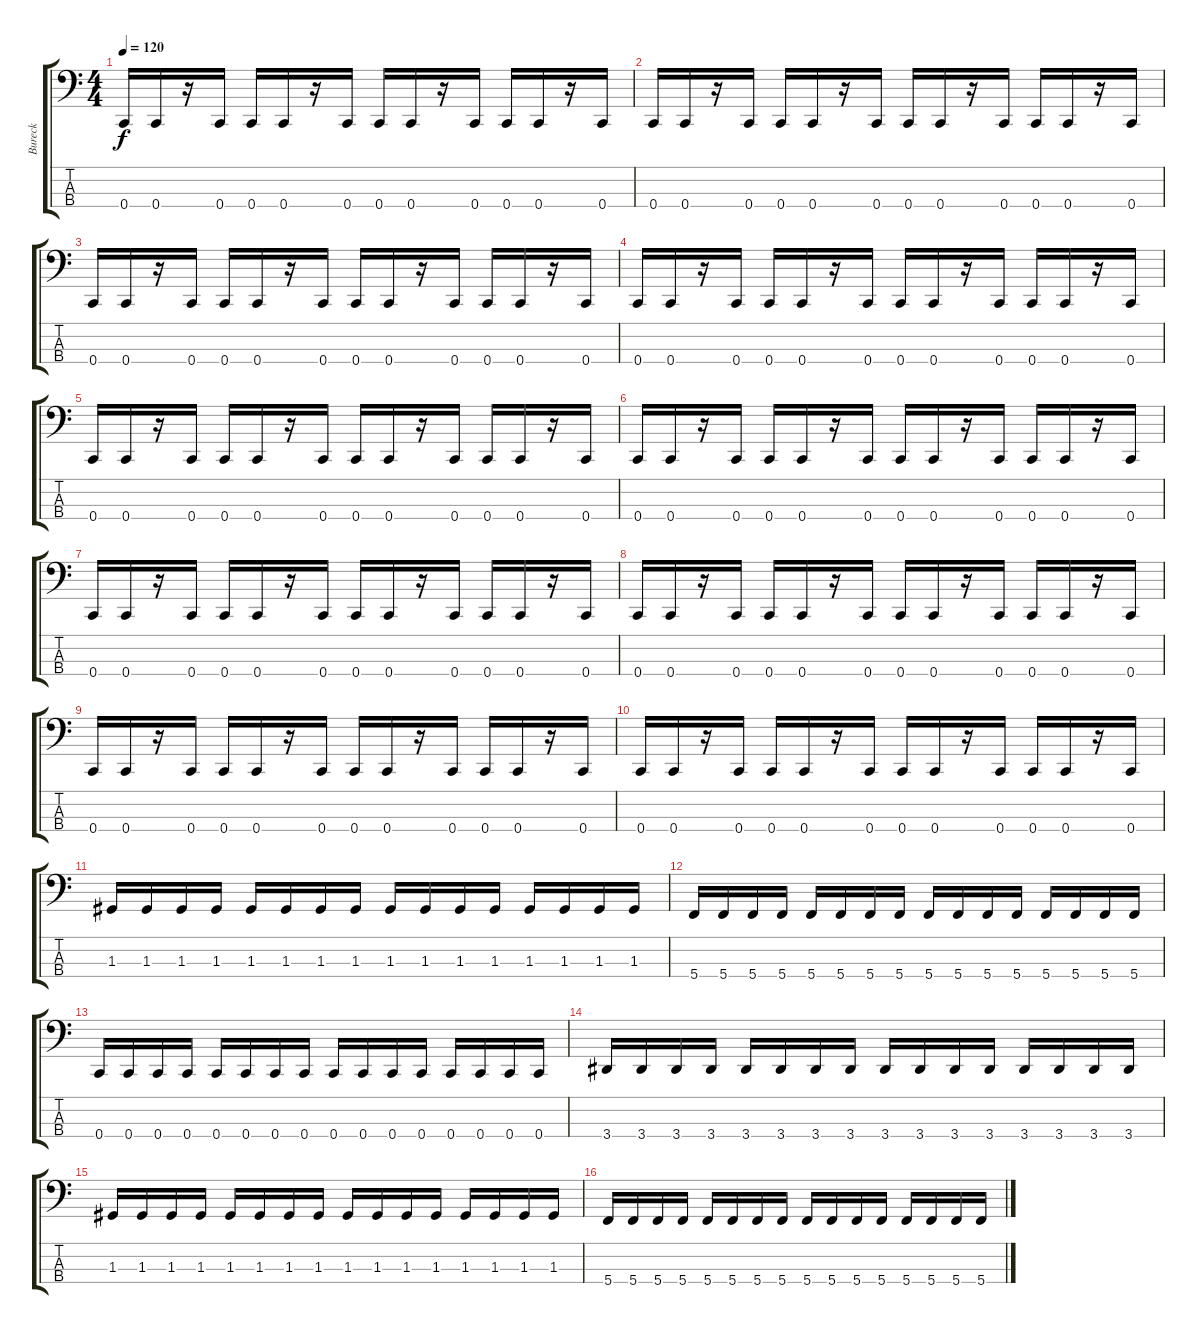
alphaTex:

\track ("Bureck" "Bureck") {instrument electricbasspick}
\staff {score tabs}
\tuning (F2 C2 G1 C1) {hide}
\ts (4 4)
\tempo 120
\clef f4
\ks c
0.4.16{dy f} 0.4.16 r.16 0.4.16 0.4.16 0.4.16 r.16 0.4.16 0.4.16 0.4.16 r.16 0.4.16 0.4.16 0.4.16 r.16 0.4.16 |
0.4.16 0.4.16 r.16 0.4.16 0.4.16 0.4.16 r.16 0.4.16 0.4.16 0.4.16 r.16 0.4.16 0.4.16 0.4.16 r.16 0.4.16 |
0.4.16 0.4.16 r.16 0.4.16 0.4.16 0.4.16 r.16 0.4.16 0.4.16 0.4.16 r.16 0.4.16 0.4.16 0.4.16 r.16 0.4.16 |
0.4.16 0.4.16 r.16 0.4.16 0.4.16 0.4.16 r.16 0.4.16 0.4.16 0.4.16 r.16 0.4.16 0.4.16 0.4.16 r.16 0.4.16 |
0.4.16 0.4.16 r.16 0.4.16 0.4.16 0.4.16 r.16 0.4.16 0.4.16 0.4.16 r.16 0.4.16 0.4.16 0.4.16 r.16 0.4.16 |
0.4.16 0.4.16 r.16 0.4.16 0.4.16 0.4.16 r.16 0.4.16 0.4.16 0.4.16 r.16 0.4.16 0.4.16 0.4.16 r.16 0.4.16 |
0.4.16 0.4.16 r.16 0.4.16 0.4.16 0.4.16 r.16 0.4.16 0.4.16 0.4.16 r.16 0.4.16 0.4.16 0.4.16 r.16 0.4.16 |
0.4.16 0.4.16 r.16 0.4.16 0.4.16 0.4.16 r.16 0.4.16 0.4.16 0.4.16 r.16 0.4.16 0.4.16 0.4.16 r.16 0.4.16 |
0.4.16 0.4.16 r.16 0.4.16 0.4.16 0.4.16 r.16 0.4.16 0.4.16 0.4.16 r.16 0.4.16 0.4.16 0.4.16 r.16 0.4.16 |
0.4.16 0.4.16 r.16 0.4.16 0.4.16 0.4.16 r.16 0.4.16 0.4.16 0.4.16 r.16 0.4.16 0.4.16 0.4.16 r.16 0.4.16 |
1.3.16 1.3.16 1.3.16 1.3.16 1.3.16 1.3.16 1.3.16 1.3.16 1.3.16 1.3.16 1.3.16 1.3.16 1.3.16 1.3.16 1.3.16 1.3.16 |
5.4.16 5.4.16 5.4.16 5.4.16 5.4.16 5.4.16 5.4.16 5.4.16 5.4.16 5.4.16 5.4.16 5.4.16 5.4.16 5.4.16 5.4.16 5.4.16 |
0.4.16 0.4.16 0.4.16 0.4.16 0.4.16 0.4.16 0.4.16 0.4.16 0.4.16 0.4.16 0.4.16 0.4.16 0.4.16 0.4.16 0.4.16 0.4.16 |
3.4.16 3.4.16 3.4.16 3.4.16 3.4.16 3.4.16 3.4.16 3.4.16 3.4.16 3.4.16 3.4.16 3.4.16 3.4.16 3.4.16 3.4.16 3.4.16 |
1.3.16 1.3.16 1.3.16 1.3.16 1.3.16 1.3.16 1.3.16 1.3.16 1.3.16 1.3.16 1.3.16 1.3.16 1.3.16 1.3.16 1.3.16 1.3.16 |
5.4.16 5.4.16 5.4.16 5.4.16 5.4.16 5.4.16 5.4.16 5.4.16 5.4.16 5.4.16 5.4.16 5.4.16 5.4.16 5.4.16 5.4.16 5.4.16
